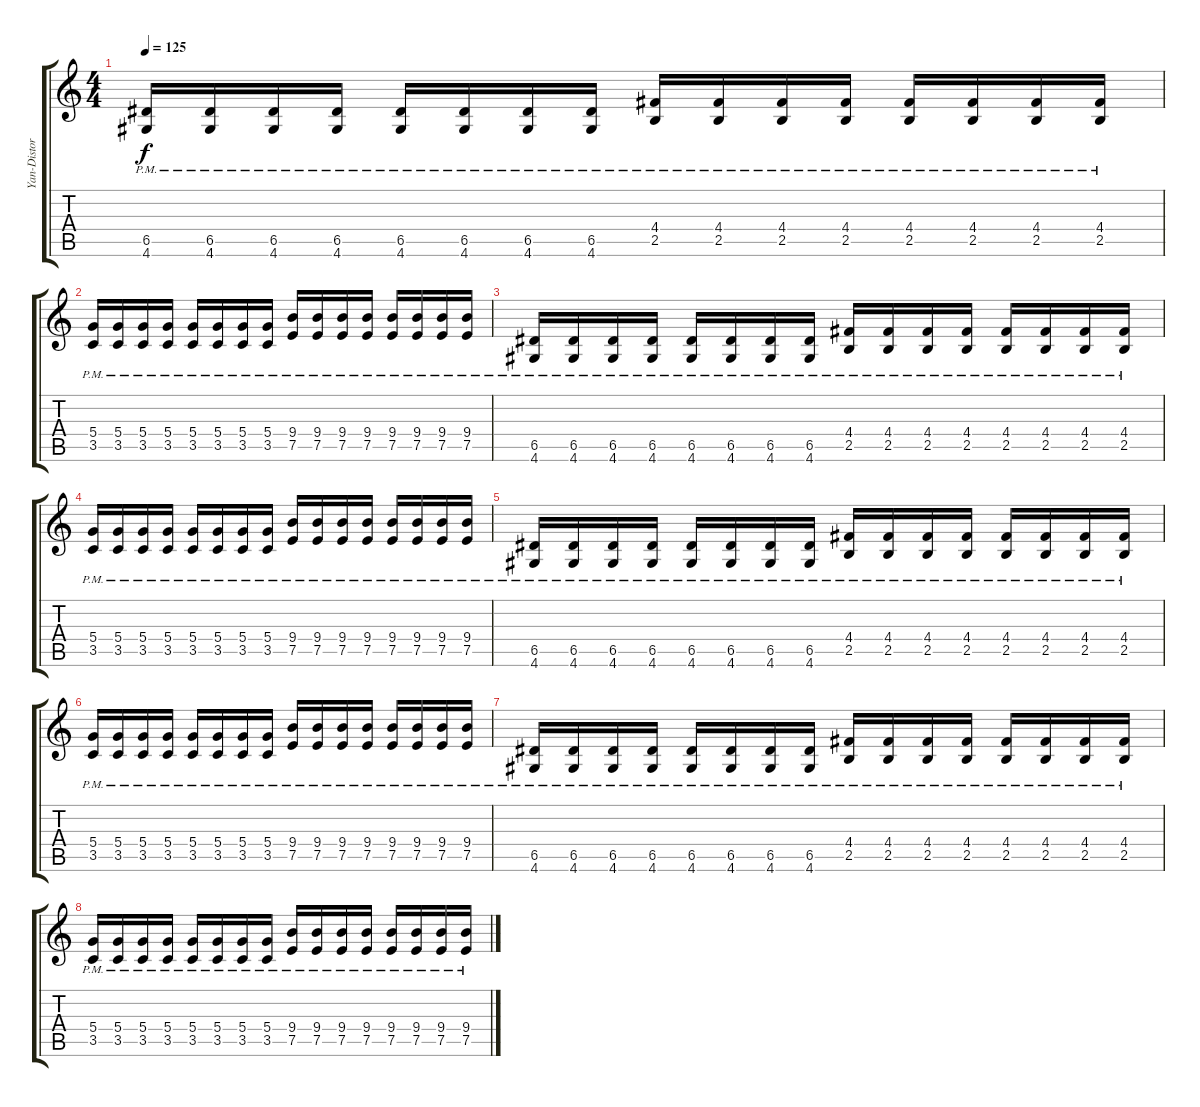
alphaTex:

\track ("Yan-Distortion" "Yan-Distor") {instrument distortionguitar}
\staff {score tabs}
\tuning (E4 B3 G3 D3 A2 E2) {hide}
\ts (4 4)
\tempo 125
\clef g2
\ks c
(6.5{pm} 4.6{pm}).16{dy f} (6.5{pm} 4.6{pm}).16 (6.5{pm} 4.6{pm}).16 (6.5{pm} 4.6{pm}).16 (6.5{pm} 4.6{pm}).16 (6.5{pm} 4.6{pm}).16 (6.5{pm} 4.6{pm}).16 (6.5{pm} 4.6{pm}).16 (4.4{pm} 2.5{pm}).16 (4.4{pm} 2.5{pm}).16 (4.4{pm} 2.5{pm}).16 (4.4{pm} 2.5{pm}).16 (4.4{pm} 2.5{pm}).16 (4.4{pm} 2.5{pm}).16 (4.4{pm} 2.5{pm}).16 (4.4{pm} 2.5{pm}).16 |
(5.4{pm} 3.5{pm}).16 (5.4{pm} 3.5{pm}).16 (5.4{pm} 3.5{pm}).16 (5.4{pm} 3.5{pm}).16 (5.4{pm} 3.5{pm}).16 (5.4{pm} 3.5{pm}).16 (5.4{pm} 3.5{pm}).16 (5.4{pm} 3.5{pm}).16 (9.4{pm} 7.5{pm}).16 (9.4{pm} 7.5{pm}).16 (9.4{pm} 7.5{pm}).16 (9.4{pm} 7.5{pm}).16 (9.4{pm} 7.5{pm}).16 (9.4{pm} 7.5{pm}).16 (9.4{pm} 7.5{pm}).16 (9.4{pm} 7.5{pm}).16 |
(6.5{pm} 4.6{pm}).16 (6.5{pm} 4.6{pm}).16 (6.5{pm} 4.6{pm}).16 (6.5{pm} 4.6{pm}).16 (6.5{pm} 4.6{pm}).16 (6.5{pm} 4.6{pm}).16 (6.5{pm} 4.6{pm}).16 (6.5{pm} 4.6{pm}).16 (4.4{pm} 2.5{pm}).16 (4.4{pm} 2.5{pm}).16 (4.4{pm} 2.5{pm}).16 (4.4{pm} 2.5{pm}).16 (4.4{pm} 2.5{pm}).16 (4.4{pm} 2.5{pm}).16 (4.4{pm} 2.5{pm}).16 (4.4{pm} 2.5{pm}).16 |
(5.4{pm} 3.5{pm}).16 (5.4{pm} 3.5{pm}).16 (5.4{pm} 3.5{pm}).16 (5.4{pm} 3.5{pm}).16 (5.4{pm} 3.5{pm}).16 (5.4{pm} 3.5{pm}).16 (5.4{pm} 3.5{pm}).16 (5.4{pm} 3.5{pm}).16 (9.4{pm} 7.5{pm}).16 (9.4{pm} 7.5{pm}).16 (9.4{pm} 7.5{pm}).16 (9.4{pm} 7.5{pm}).16 (9.4{pm} 7.5{pm}).16 (9.4{pm} 7.5{pm}).16 (9.4{pm} 7.5{pm}).16 (9.4{pm} 7.5{pm}).16 |
(6.5{pm} 4.6{pm}).16 (6.5{pm} 4.6{pm}).16 (6.5{pm} 4.6{pm}).16 (6.5{pm} 4.6{pm}).16 (6.5{pm} 4.6{pm}).16 (6.5{pm} 4.6{pm}).16 (6.5{pm} 4.6{pm}).16 (6.5{pm} 4.6{pm}).16 (4.4{pm} 2.5{pm}).16 (4.4{pm} 2.5{pm}).16 (4.4{pm} 2.5{pm}).16 (4.4{pm} 2.5{pm}).16 (4.4{pm} 2.5{pm}).16 (4.4{pm} 2.5{pm}).16 (4.4{pm} 2.5{pm}).16 (4.4{pm} 2.5{pm}).16 |
(5.4{pm} 3.5{pm}).16 (5.4{pm} 3.5{pm}).16 (5.4{pm} 3.5{pm}).16 (5.4{pm} 3.5{pm}).16 (5.4{pm} 3.5{pm}).16 (5.4{pm} 3.5{pm}).16 (5.4{pm} 3.5{pm}).16 (5.4{pm} 3.5{pm}).16 (9.4{pm} 7.5{pm}).16 (9.4{pm} 7.5{pm}).16 (9.4{pm} 7.5{pm}).16 (9.4{pm} 7.5{pm}).16 (9.4{pm} 7.5{pm}).16 (9.4{pm} 7.5{pm}).16 (9.4{pm} 7.5{pm}).16 (9.4{pm} 7.5{pm}).16 |
(6.5{pm} 4.6{pm}).16 (6.5{pm} 4.6{pm}).16 (6.5{pm} 4.6{pm}).16 (6.5{pm} 4.6{pm}).16 (6.5{pm} 4.6{pm}).16 (6.5{pm} 4.6{pm}).16 (6.5{pm} 4.6{pm}).16 (6.5{pm} 4.6{pm}).16 (4.4{pm} 2.5{pm}).16 (4.4{pm} 2.5{pm}).16 (4.4{pm} 2.5{pm}).16 (4.4{pm} 2.5{pm}).16 (4.4{pm} 2.5{pm}).16 (4.4{pm} 2.5{pm}).16 (4.4{pm} 2.5{pm}).16 (4.4{pm} 2.5{pm}).16 |
(5.4{pm} 3.5{pm}).16 (5.4{pm} 3.5{pm}).16 (5.4{pm} 3.5{pm}).16 (5.4{pm} 3.5{pm}).16 (5.4{pm} 3.5{pm}).16 (5.4{pm} 3.5{pm}).16 (5.4{pm} 3.5{pm}).16 (5.4{pm} 3.5{pm}).16 (9.4{pm} 7.5{pm}).16 (9.4{pm} 7.5{pm}).16 (9.4{pm} 7.5{pm}).16 (9.4{pm} 7.5{pm}).16 (9.4{pm} 7.5{pm}).16 (9.4{pm} 7.5{pm}).16 (9.4{pm} 7.5{pm}).16 (9.4{pm} 7.5{pm}).16
